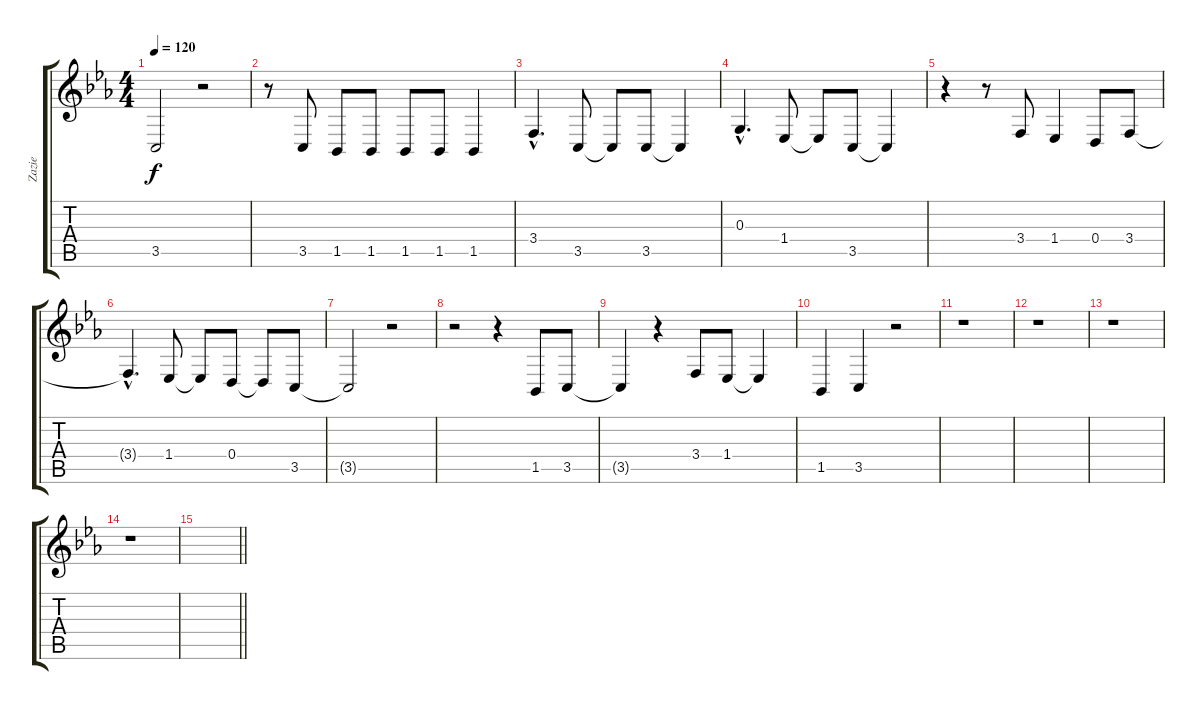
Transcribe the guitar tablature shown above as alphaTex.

\track ("Zazie" "Zazie") {instrument acousticgrandpiano}
\staff {score tabs}
\tuning (E4 B3 G3 D3 A2 E2) {hide}
\ts (4 4)
\tempo 120
\clef g2
\ks eb
3.5.2{dy f} r.2 |
r.8 3.5.8 1.5.8 1.5.8 1.5.8 1.5.8 1.5.4 |
3.4{hac}.4{d} 3.5.8 3.5{t}.8 3.5.8 3.5{t}.4 |
0.3{hac}.4{d} 1.4.8 1.4{t}.8 3.5.8 3.5{t}.4 |
r.4 r.8 3.4.8 1.4.4 0.4.8 3.4.8 |
3.4{hac t}.4{d} 1.4.8 1.4{t}.8 0.4.8 0.4{t}.8 3.5.8 |
3.5{t}.2 r.2 |
r.2 r.4 1.5.8 3.5.8 |
3.5{t}.4 r.4 3.4.8 1.4.8 1.4{t}.4 |
1.5.4 3.5.4 r.2 |
r.1 |
r.1 |
r.1 |
r.1 |
\barLineRight lightlight
